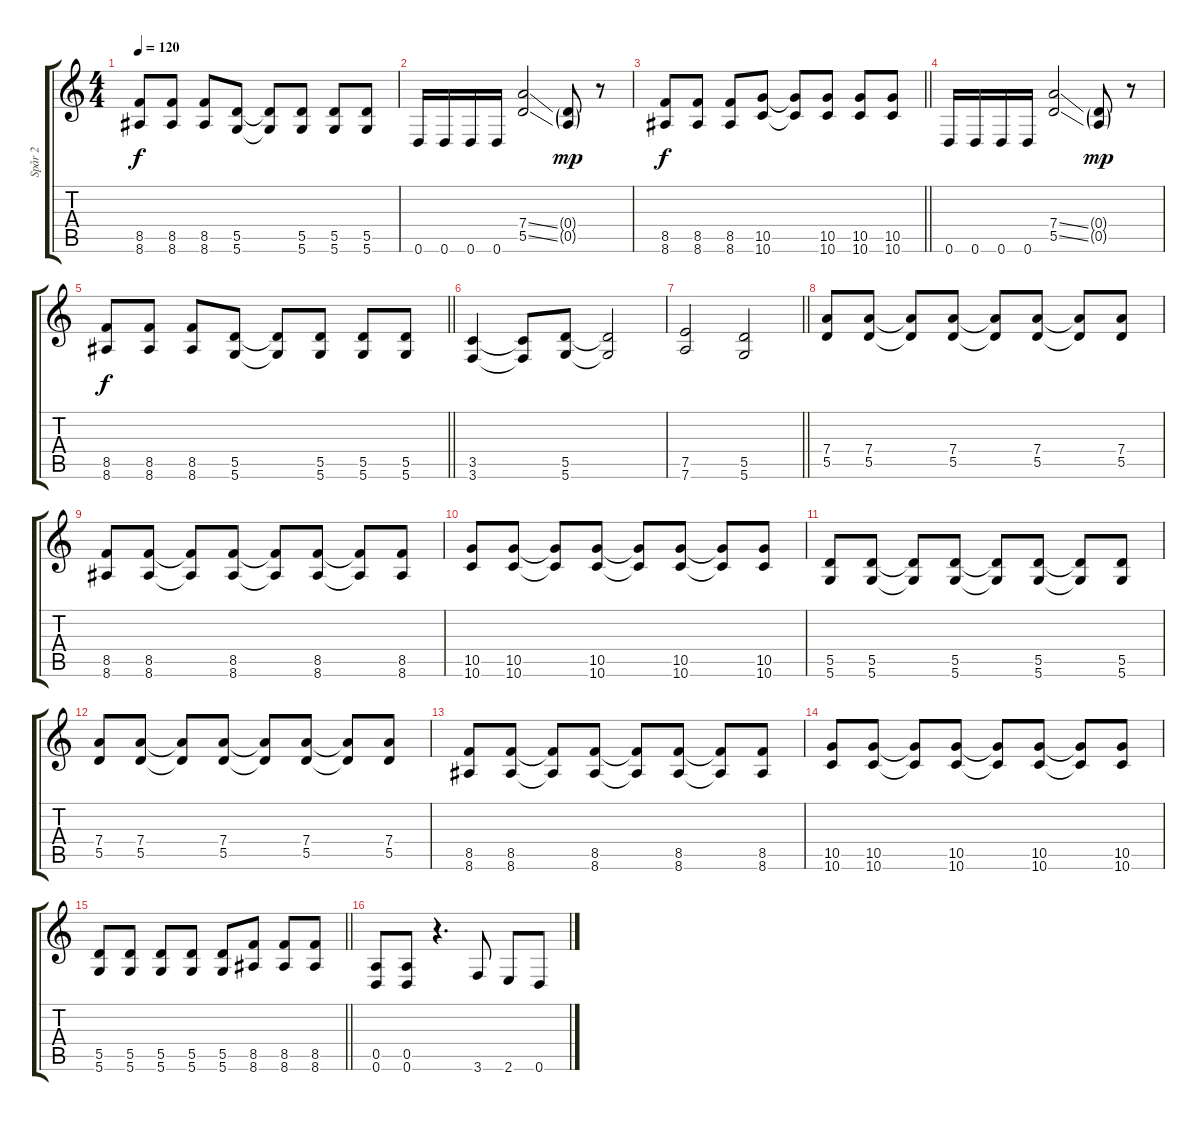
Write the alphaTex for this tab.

\track ("Spår 2" "Spår 2") {instrument distortionguitar}
\staff {score tabs}
\tuning (E4 B3 G3 D3 A2 D2) {hide}
\ts (4 4)
\tempo 120
\clef g2
\ks c
(8.5 8.6).8{dy f} (8.5 8.6).8 (8.5 8.6).8 (5.5 5.6).8 (5.5{t} 5.6{t}).8 (5.5 5.6).8 (5.5 5.6).8 (5.5 5.6).8 |
0.6.16 0.6.16 0.6.16 0.6.16 (7.4{ss} 5.5{ss}).2 (0.4{g} 0.5{g}).8{dy mp} r.8 |
\barLineRight lightlight
(8.5 8.6).8{dy f} (8.5 8.6).8 (8.5 8.6).8 (10.5 10.6).8 (10.5{t} 10.6{t}).8 (10.5 10.6).8 (10.5 10.6).8 (10.5 10.6).8 |
0.6.16 0.6.16 0.6.16 0.6.16 (7.4{ss} 5.5{ss}).2 (0.4{g} 0.5{g}).8{dy mp} r.8 |
\barLineRight lightlight
(8.5 8.6).8{dy f} (8.5 8.6).8 (8.5 8.6).8 (5.5 5.6).8 (5.5{t} 5.6{t}).8 (5.5 5.6).8 (5.5 5.6).8 (5.5 5.6).8 |
(3.5 3.6).4{volume 10} (3.5{t} 3.6{t}).8 (5.5 5.6).8 (5.5{t} 5.6{t}).2 |
\barLineRight lightlight
(7.5 7.6).2 (5.5 5.6).2 |
(7.4 5.5).8{volume 13} (7.4 5.5).8 (7.4{t} 5.5{t}).8 (7.4 5.5).8 (7.4{t} 5.5{t}).8 (7.4 5.5).8 (7.4{t} 5.5{t}).8 (7.4 5.5).8 |
(8.5 8.6).8 (8.5 8.6).8 (8.5{t} 8.6{t}).8 (8.5 8.6).8 (8.5{t} 8.6{t}).8 (8.5 8.6).8 (8.5{t} 8.6{t}).8 (8.5 8.6).8 |
(10.5 10.6).8 (10.5 10.6).8 (10.5{t} 10.6{t}).8 (10.5 10.6).8 (10.5{t} 10.6{t}).8 (10.5 10.6).8 (10.5{t} 10.6{t}).8 (10.5 10.6).8 |
(5.5 5.6).8 (5.5 5.6).8 (5.5{t} 5.6{t}).8 (5.5 5.6).8 (5.5{t} 5.6{t}).8 (5.5 5.6).8 (5.5{t} 5.6{t}).8 (5.5 5.6).8 |
(7.4 5.5).8 (7.4 5.5).8 (7.4{t} 5.5{t}).8 (7.4 5.5).8 (7.4{t} 5.5{t}).8 (7.4 5.5).8 (7.4{t} 5.5{t}).8 (7.4 5.5).8 |
(8.5 8.6).8 (8.5 8.6).8 (8.5{t} 8.6{t}).8 (8.5 8.6).8 (8.5{t} 8.6{t}).8 (8.5 8.6).8 (8.5{t} 8.6{t}).8 (8.5 8.6).8 |
(10.5 10.6).8 (10.5 10.6).8 (10.5{t} 10.6{t}).8 (10.5 10.6).8 (10.5{t} 10.6{t}).8 (10.5 10.6).8 (10.5{t} 10.6{t}).8 (10.5 10.6).8 |
\barLineRight lightlight
(5.5 5.6).8 (5.5 5.6).8 (5.5 5.6).8 (5.5 5.6).8 (5.5 5.6).8 (8.5 8.6).8 (8.5 8.6).8 (8.5 8.6).8 |
(0.5 0.6).8 (0.5 0.6).8 r.4{d} 3.6.8 2.6.8 0.6.8
